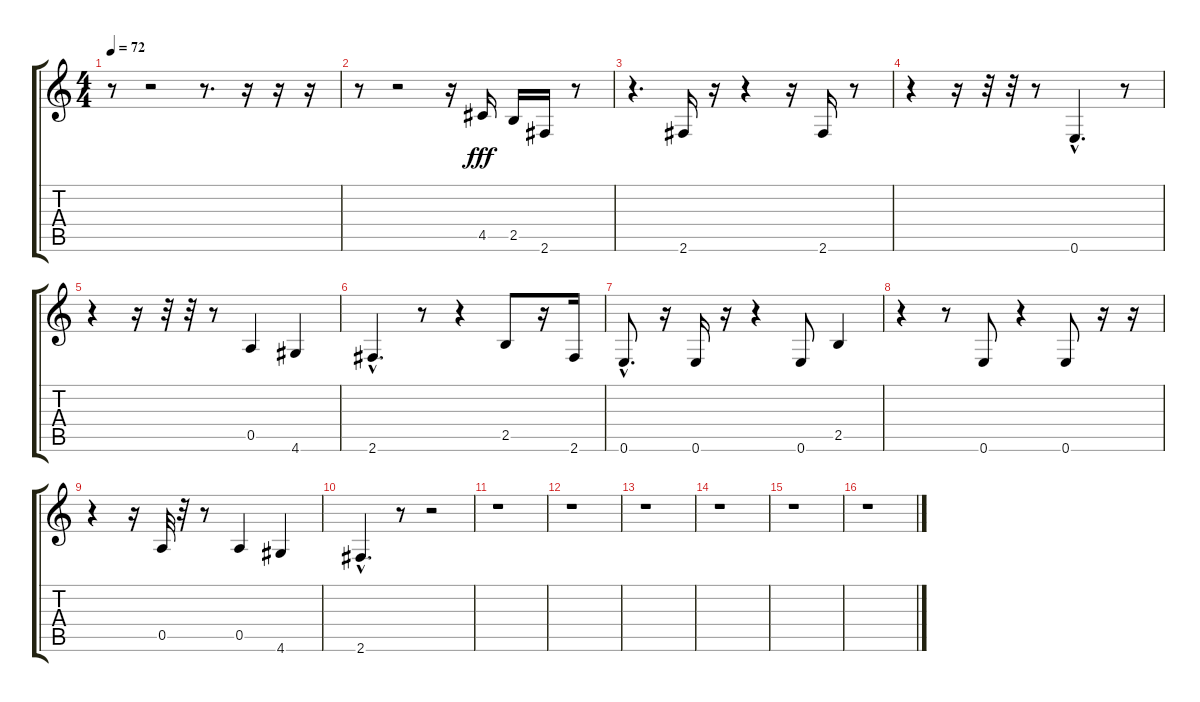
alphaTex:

\track "" {instrument electricbassfinger}
\staff {score tabs}
\tuning (E4 B3 G3 D3 A2 E2) {hide}
\ts (4 4)
\tempo 72
\clef g2
\ks c
r.8{dy fff} r.2 r.8{d} r.16 r.16 r.16 |
r.8 r.2 r.16 4.5.16 2.5.16 2.6.16 r.8 |
r.4{d} 2.6.16 r.16 r.4 r.16 2.6.16 r.8 |
r.4 r.16 r.32 r.32 r.8 0.6{hac}.4{d} r.8 |
r.4 r.16 r.32 r.32 r.8 0.5.4 4.6.4 |
2.6{hac}.4{d} r.8 r.4 2.5.8 r.16 2.6.16 |
0.6{hac}.8{d} r.16 0.6.16 r.16 r.4 0.6.8 2.5.4 |
r.4 r.8 0.6.8 r.4 0.6.8 r.16 r.16 |
r.4 r.16 0.5.32 r.32 r.8 0.5.4 4.6.4 |
2.6{hac}.4{d} r.8 r.2 |
r.1 |
r.1 |
r.1 |
r.1 |
r.1 |
r.1
